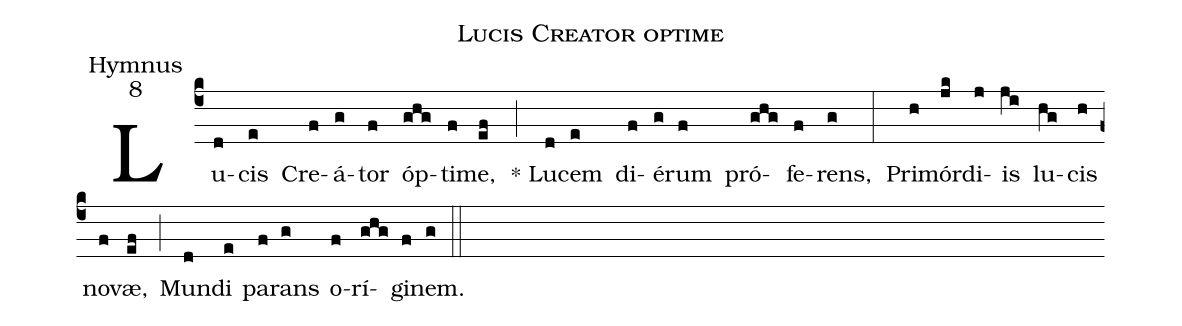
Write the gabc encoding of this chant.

name:Lucis Creator optime;
office-part:Hymnus;
mode:8;
%%
Lu(c4d)cis(e) Cre(f)á(g)tor(f) óp(ghg)ti(f)me,(ef) (;)* Lu(d)cem(e) di(f)é(g)rum(f) pró(ghg)fe(f)rens,(g)
(:) Pri(h)mór(jk)di(j)is(ji) lu(hg)cis(h) no(f)væ,(ef) (;) Mun(d)di(e) pa(f)rans(g) o(f)rí(ghg)gi(f)nem.(g) (::)
